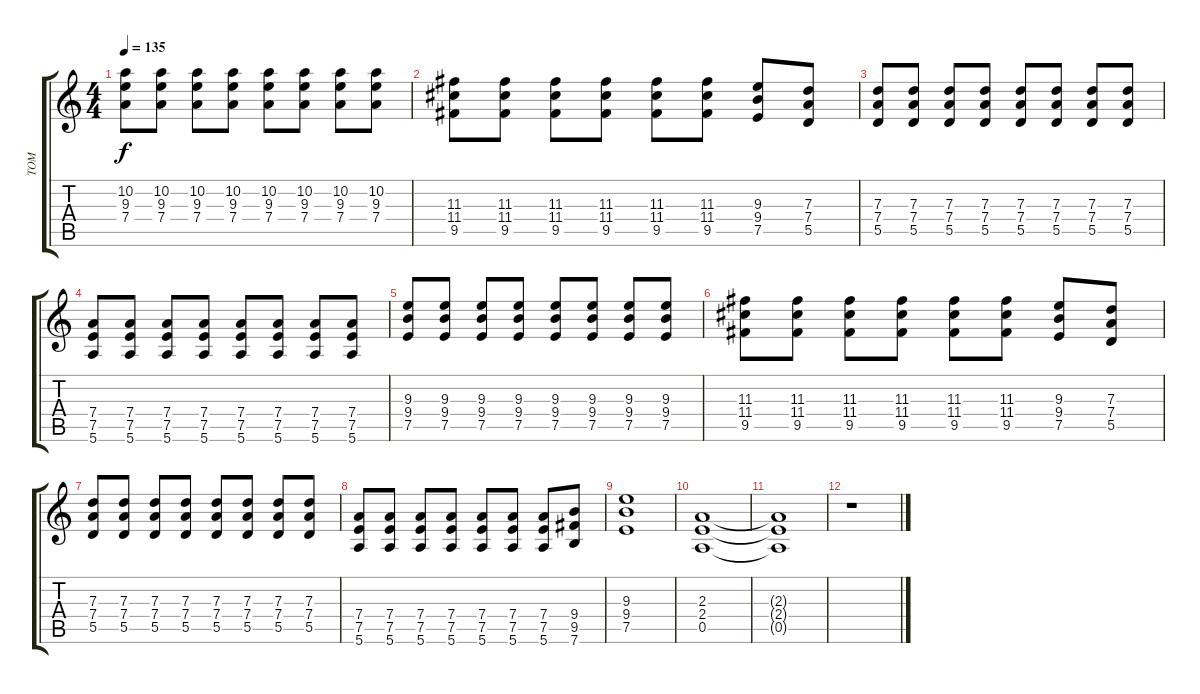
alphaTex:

\track ("TOM" "TOM") {instrument overdrivenguitar}
\staff {score tabs}
\tuning (E4 B3 G3 D3 A2 E2) {hide}
\ts (4 4)
\tempo 135
\clef g2
\ks c
(10.2 9.3 7.4).8{dy f} (10.2 9.3 7.4).8 (10.2 9.3 7.4).8 (10.2 9.3 7.4).8 (10.2 9.3 7.4).8 (10.2 9.3 7.4).8 (10.2 9.3 7.4).8 (10.2 9.3 7.4).8 |
(11.3 11.4 9.5).8 (11.3 11.4 9.5).8 (11.3 11.4 9.5).8 (11.3 11.4 9.5).8 (11.3 11.4 9.5).8 (11.3 11.4 9.5).8 (9.3 9.4 7.5).8 (7.3 7.4 5.5).8 |
(7.3 7.4 5.5).8 (7.3 7.4 5.5).8 (7.3 7.4 5.5).8 (7.3 7.4 5.5).8 (7.3 7.4 5.5).8 (7.3 7.4 5.5).8 (7.3 7.4 5.5).8 (7.3 7.4 5.5).8 |
(7.4 7.5 5.6).8 (7.4 7.5 5.6).8 (7.4 7.5 5.6).8 (7.4 7.5 5.6).8 (7.4 7.5 5.6).8 (7.4 7.5 5.6).8 (7.4 7.5 5.6).8 (7.4 7.5 5.6).8 |
(9.3 9.4 7.5).8 (9.3 9.4 7.5).8 (9.3 9.4 7.5).8 (9.3 9.4 7.5).8 (9.3 9.4 7.5).8 (9.3 9.4 7.5).8 (9.3 9.4 7.5).8 (9.3 9.4 7.5).8 |
(11.3 11.4 9.5).8 (11.3 11.4 9.5).8 (11.3 11.4 9.5).8 (11.3 11.4 9.5).8 (11.3 11.4 9.5).8 (11.3 11.4 9.5).8 (9.3 9.4 7.5).8 (7.3 7.4 5.5).8 |
(7.3 7.4 5.5).8 (7.3 7.4 5.5).8 (7.3 7.4 5.5).8 (7.3 7.4 5.5).8 (7.3 7.4 5.5).8 (7.3 7.4 5.5).8 (7.3 7.4 5.5).8 (7.3 7.4 5.5).8 |
(7.4 7.5 5.6).8 (7.4 7.5 5.6).8 (7.4 7.5 5.6).8 (7.4 7.5 5.6).8 (7.4 7.5 5.6).8 (7.4 7.5 5.6).8 (7.4 7.5 5.6).8 (9.4 9.5 7.6).8 |
(9.3 9.4 7.5).1 |
(2.3 2.4 0.5).1 |
(2.3{t} 2.4{t} 0.5{t}).1 |
r.1
